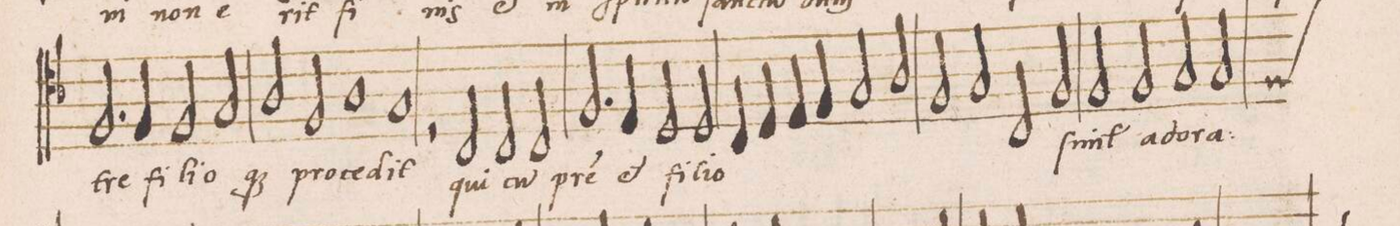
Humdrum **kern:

**kern	**text
*I"BASSVS	*
*clefC4	*
*k[b-]	*
*met(C|)	*
*M2/1	*
2.F/	-tre
4F/	fi-
2F/	-li-
2G/	-o-
=96-	=96-
2A/	-q(ue)
2F/	pro-
1A	-ce-
=97-	=97-
1G	-dit
2r	.
2C/	qui
=98-	=98-
2C/	cu(m)
2C/	p(at)-
2.F/	-re
4E/	et
=99-	=99-
2D/	fi-
2D/	-li-
4C/	-o
4D/	.
4E/	.
4F/	.
=100-	=100-
2G/	.
2A/	.
2F/	.
2G/	.
=101-	=101-
2C/	.
2F/	ſi-
2F/	-mul
2F/	a-
=102-	=102-
2G/	-do-
2G/	-ra-
*custos:F	*
*-	*-
